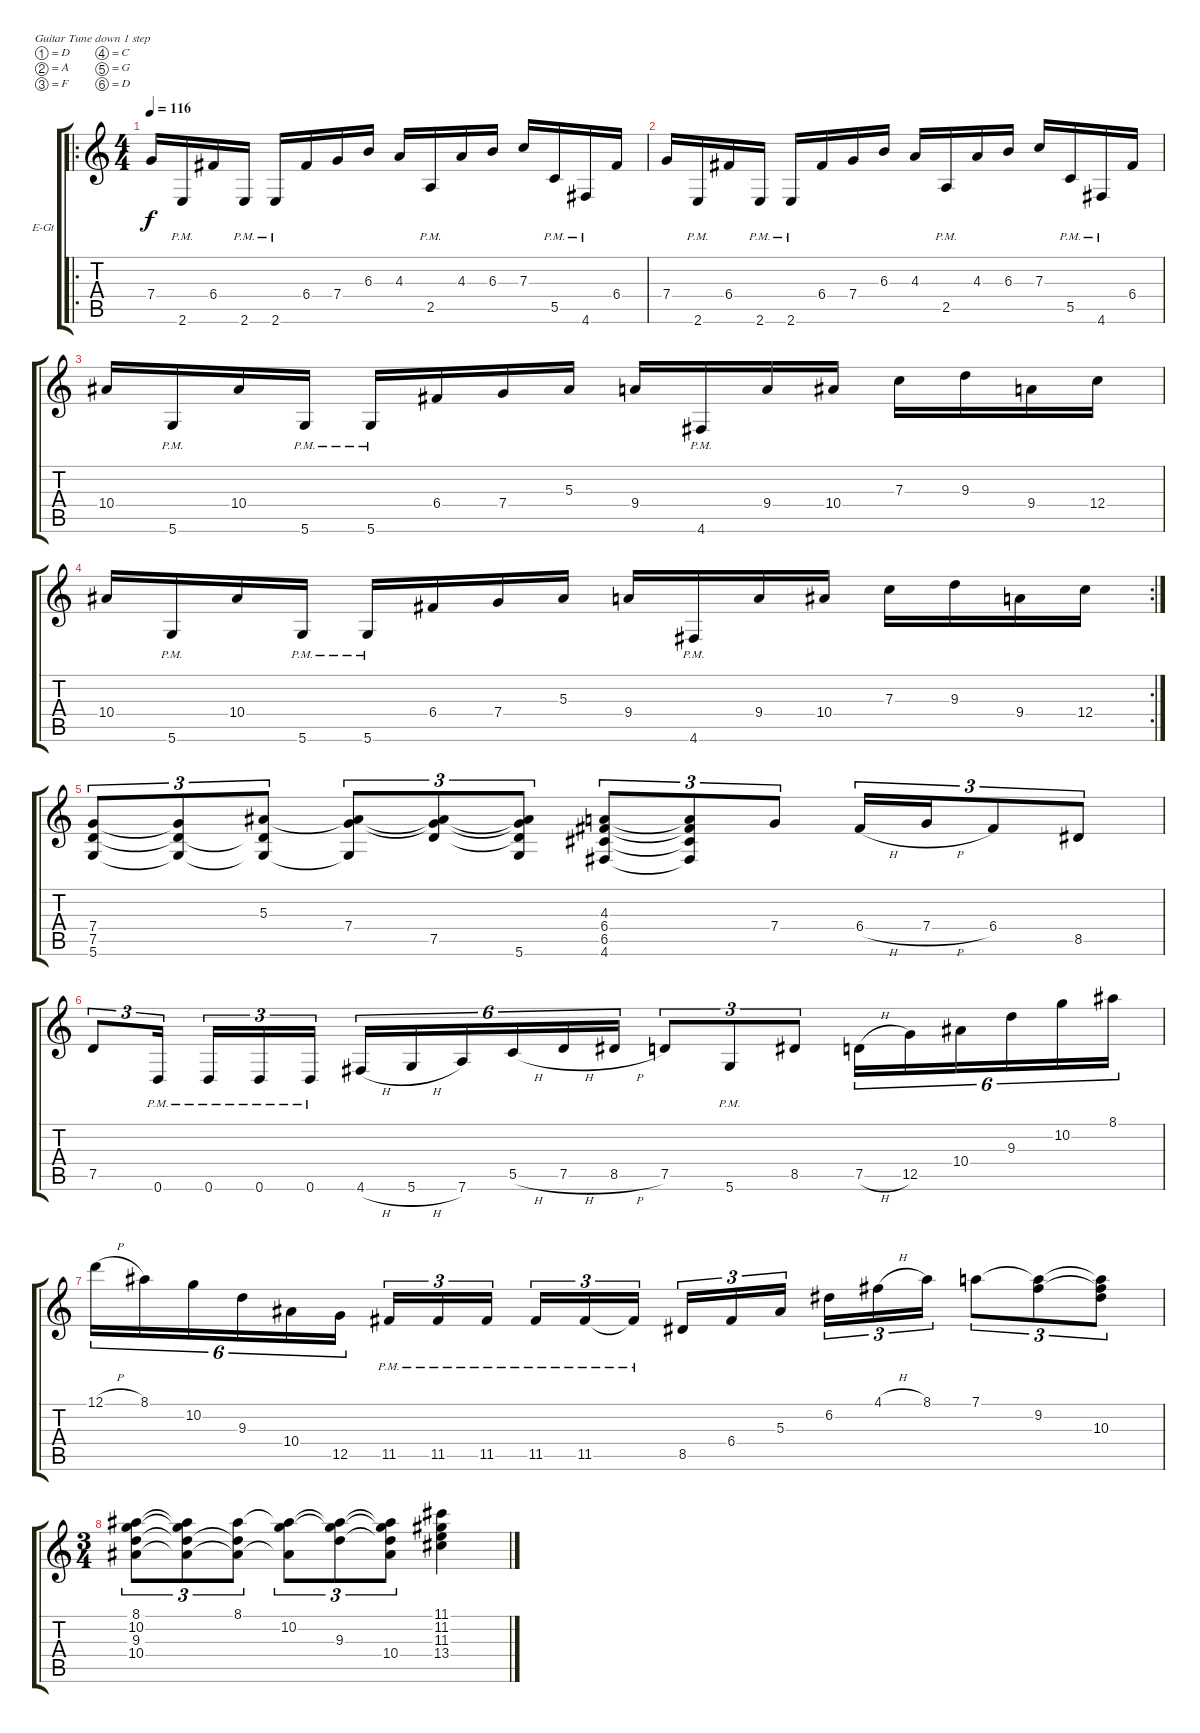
\bracketExtendMode groupsimilarinstruments
\firstSystemTrackNameOrientation horizontal
\otherSystemsTrackNameOrientation horizontal
\track ("Guitar 1" "E-Gt") {instrument distortionguitar}
\staff {score tabs}
\tuning (D4 A3 F3 C3 G2 D2)
\ro
\ts (4 4)
\tempo 116
\clef g2
\ks c
7.4.16{dy f} 2.6{pm}.16 6.4.16 2.6{pm}.16 2.6{pm}.16 6.4.16 7.4.16 6.3.16 4.3.16 2.5{pm}.16 4.3.16 6.3.16 7.3.16 5.5{pm}.16 4.6{pm}.16 6.4.16 |
7.4.16 2.6{pm}.16 6.4.16 2.6{pm}.16 2.6{pm}.16 6.4.16 7.4.16 6.3.16 4.3.16 2.5{pm}.16 4.3.16 6.3.16 7.3.16 5.5{pm}.16 4.6{pm}.16 6.4.16 |
10.4.16 5.6{pm}.16 10.4.16 5.6{pm}.16 5.6{pm}.16 6.4.16 7.4.16 5.3.16 9.4.16 4.6{pm}.16 9.4.16 10.4.16 7.3.16 9.3.16 9.4.16 12.4.16 |
\rc 2
10.4.16 5.6{pm}.16 10.4.16 5.6{pm}.16 5.6{pm}.16 6.4.16 7.4.16 5.3.16 9.4.16 4.6{pm}.16 9.4.16 10.4.16 7.3.16 9.3.16 9.4.16 12.4.16 |
(7.4 7.5 5.6).8{tu (3 2)} (7.4{t} 7.5{t} 5.6{t}).8{tu (3 2)} (5.3 7.5{t} 5.6{t}).8{tu (3 2)} (5.3{t} 7.4 5.6{t}).8{tu (3 2)} (5.3{t} 7.4{t} 7.5).8{tu (3 2)} (5.3{t} 7.4{t} 7.5{t} 5.6).8{tu (3 2)} (4.3 6.4 6.5 4.6).8{tu (3 2)} (4.3{t} 6.4{t} 6.5{t} 4.6{t}).8{tu (3 2)} 7.4.8{tu (3 2)} 6.4{h}.16{tu (3 2)} 7.4{h}.16{tu (3 2)} 6.4.8{tu (3 2)} 8.5.8{tu (3 2)} |
7.5.8{tu (3 2)} 0.6{pm}.16{tu (3 2)} 0.6{pm}.16{tu (3 2)} 0.6{pm}.16{tu (3 2)} 0.6{pm}.16{tu (3 2)} 4.6{h}.16{tu (6 4)} 5.6{h}.16{tu (6 4)} 7.6.16{tu (6 4)} 5.5{h}.16{tu (6 4)} 7.5{h}.16{tu (6 4)} 8.5{h}.16{tu (6 4)} 7.5.8{tu (3 2)} 5.6{pm}.8{tu (3 2)} 8.5.8{tu (3 2)} 7.5{h}.16{tu (6 4)} 12.5.16{tu (6 4)} 10.4.16{tu (6 4)} 9.3.16{tu (6 4)} 10.2.16{tu (6 4)} 8.1.16{tu (6 4)} |
12.1{h}.16{tu (6 4)} 8.1.16{tu (6 4)} 10.2.16{tu (6 4)} 9.3.16{tu (6 4)} 10.4.16{tu (6 4)} 12.5.16{tu (6 4)} 11.5{pm}.16{tu (3 2)} 11.5{pm}.16{tu (3 2)} 11.5{pm}.16{tu (3 2)} 11.5{pm}.16{tu (3 2)} 11.5{pm}.16{tu (3 2)} 11.5{pm t}.16{tu (3 2)} 8.5.16{tu (3 2)} 6.4.16{tu (3 2)} 5.3.16{tu (3 2)} 6.2.16{tu (3 2)} 4.1{h}.16{tu (3 2)} 8.1.16{tu (3 2)} 7.1.8{tu (3 2)} (7.1{t} 9.2).8{tu (3 2)} (7.1{t} 9.2{t} 10.3).8{tu (3 2)} |
\ts (3 4)
\beaming (8 2 2 2)
(8.1 10.2 9.3 10.4).8{tu (3 2)} (8.1{t} 10.2{t} 9.3{t} 10.4{t}).8{tu (3 2)} (8.1 9.3{t} 10.4{t}).8{tu (3 2)} (8.1{t} 10.2 10.4{t}).8{tu (3 2)} (8.1{t} 10.2{t} 9.3).8{tu (3 2)} (8.1{t} 10.2{t} 9.3{t} 10.4).8{tu (3 2)} (11.1 11.2 11.3 13.4).4
